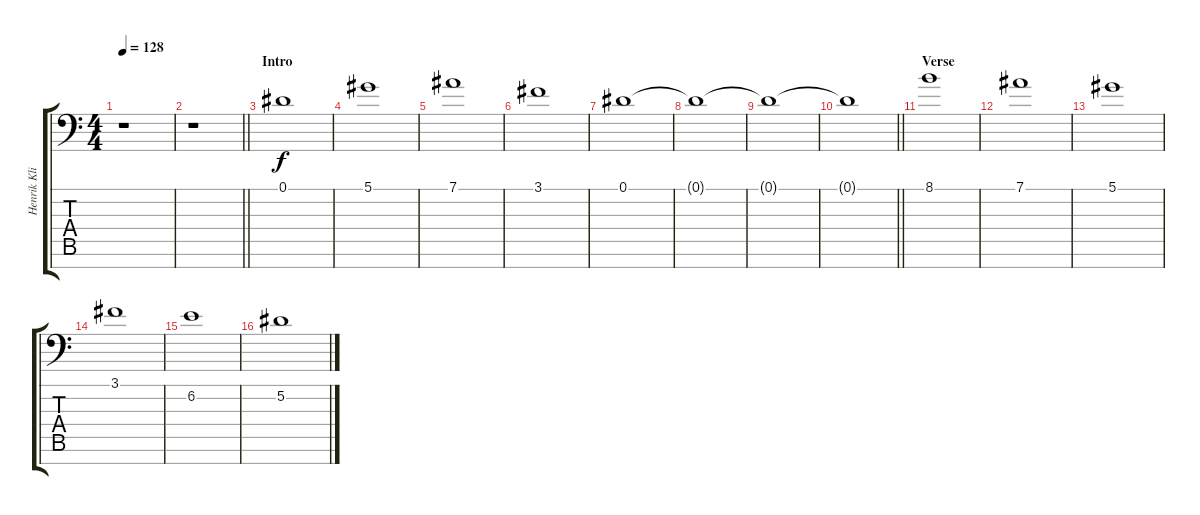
\track ("Henrik Klingenberg - Keyboard" "Henrik Kli") {instrument pad2warm}
\staff {score tabs}
\tuning (Eb4 Bb3 Gb3 Db3 Ab2 Eb2 Bb1) {hide}
\ts (4 4)
\tempo 128
\clef f4
\ks c
r.1{dy f instrument pad2warm} |
\barLineRight lightlight
r.1 |
\section ("" "Intro")
0.1.1 |
5.1.1 |
7.1.1 |
3.1.1 |
0.1.1 |
0.1{t}.1 |
0.1{t}.1 |
\barLineRight lightlight
0.1{t}.1 |
\section ("" "Verse")
8.1.1 |
7.1.1 |
5.1.1 |
3.1.1 |
6.2.1 |
5.2.1
